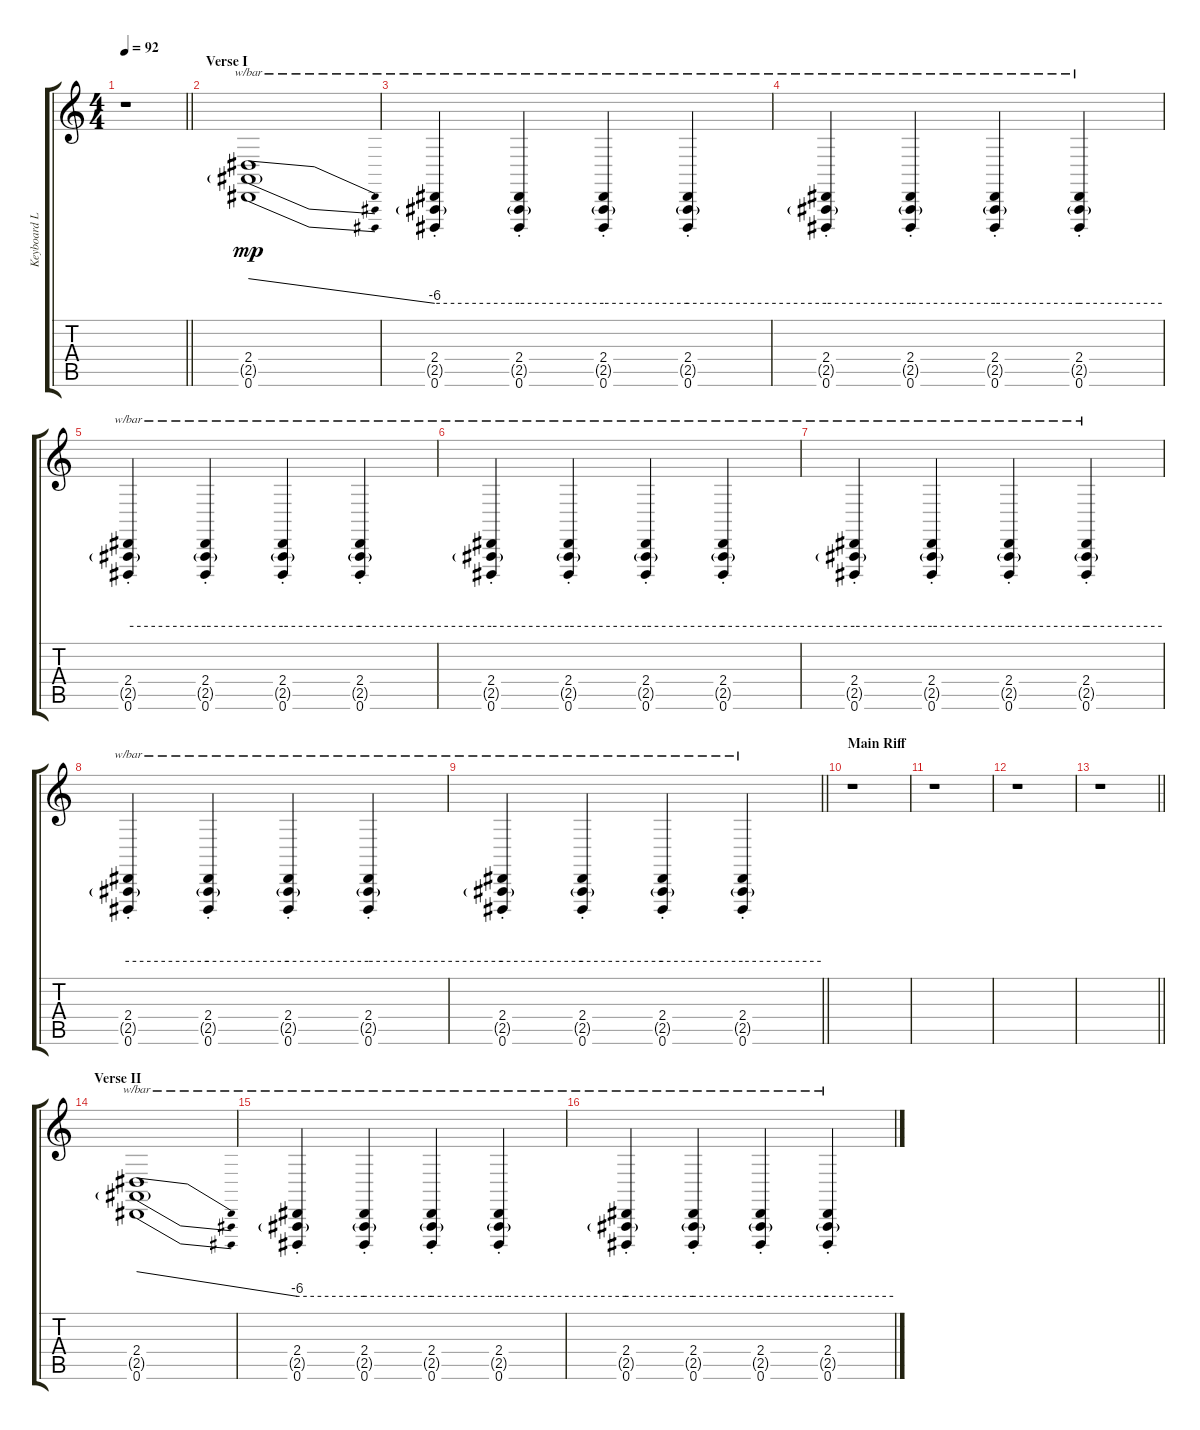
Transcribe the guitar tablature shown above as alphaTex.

\track ("Keyboard Lead III" "Keyboard L") {instrument lead2sawtooth}
\staff {score tabs}
\tuning (Eb4 Bb3 Gb3 Db3 Ab2 Eb2) {hide}
\ts (4 4)
\tempo 92
\clef g2
\barLineRight lightlight
\ks c
r.1{dy mp} |
\section ("" "Verse I")
(2.4 2.5{g} 0.6).1{tbe (dive default 0 0 60 -24) volume 8 balance 8 instrument lead2sawtooth} |
(2.4{st} 2.5{g st} 0.6{st}).4{tbe (hold default 0 -24 60 -24) volume 5} (2.4{st} 2.5{g st} 0.6{st}).4{tbe (hold default 0 -24 60 -24)} (2.4{st} 2.5{g st} 0.6{st}).4{tbe (hold default 0 -24 60 -24)} (2.4{st} 2.5{g st} 0.6{st}).4{tbe (hold default 0 -24 60 -24)} |
(2.4{st} 2.5{g st} 0.6{st}).4{tbe (hold default 0 -24 60 -24)} (2.4{st} 2.5{g st} 0.6{st}).4{tbe (hold default 0 -24 60 -24)} (2.4{st} 2.5{g st} 0.6{st}).4{tbe (hold default 0 -24 60 -24)} (2.4{st} 2.5{g st} 0.6{st}).4{tbe (hold default 0 -24 60 -24)} |
(2.4{st} 2.5{g st} 0.6{st}).4{tbe (hold default 0 -24 60 -24)} (2.4{st} 2.5{g st} 0.6{st}).4{tbe (hold default 0 -24 60 -24)} (2.4{st} 2.5{g st} 0.6{st}).4{tbe (hold default 0 -24 60 -24)} (2.4{st} 2.5{g st} 0.6{st}).4{tbe (hold default 0 -24 60 -24)} |
(2.4{st} 2.5{g st} 0.6{st}).4{tbe (hold default 0 -24 60 -24)} (2.4{st} 2.5{g st} 0.6{st}).4{tbe (hold default 0 -24 60 -24)} (2.4{st} 2.5{g st} 0.6{st}).4{tbe (hold default 0 -24 60 -24)} (2.4{st} 2.5{g st} 0.6{st}).4{tbe (hold default 0 -24 60 -24)} |
(2.4{st} 2.5{g st} 0.6{st}).4{tbe (hold default 0 -24 60 -24)} (2.4{st} 2.5{g st} 0.6{st}).4{tbe (hold default 0 -24 60 -24)} (2.4{st} 2.5{g st} 0.6{st}).4{tbe (hold default 0 -24 60 -24)} (2.4{st} 2.5{g st} 0.6{st}).4{tbe (hold default 0 -24 60 -24)} |
(2.4{st} 2.5{g st} 0.6{st}).4{tbe (hold default 0 -24 60 -24)} (2.4{st} 2.5{g st} 0.6{st}).4{tbe (hold default 0 -24 60 -24)} (2.4{st} 2.5{g st} 0.6{st}).4{tbe (hold default 0 -24 60 -24)} (2.4{st} 2.5{g st} 0.6{st}).4{tbe (hold default 0 -24 60 -24)} |
\barLineRight lightlight
(2.4{st} 2.5{g st} 0.6{st}).4{tbe (hold default 0 -24 60 -24)} (2.4{st} 2.5{g st} 0.6{st}).4{tbe (hold default 0 -24 60 -24)} (2.4{st} 2.5{g st} 0.6{st}).4{tbe (hold default 0 -24 60 -24)} (2.4{st} 2.5{g st} 0.6{st}).4{tbe (hold default 0 -24 60 -24)} |
\section ("" "Main Riff")
r.1 |
r.1 |
r.1 |
\barLineRight lightlight
r.1 |
\section ("" "Verse II")
(2.4 2.5{g} 0.6).1{tbe (dive default 0 0 60 -24) volume 8 balance 8 instrument lead2sawtooth} |
(2.4{st} 2.5{g st} 0.6{st}).4{tbe (hold default 0 -24 60 -24) volume 5} (2.4{st} 2.5{g st} 0.6{st}).4{tbe (hold default 0 -24 60 -24)} (2.4{st} 2.5{g st} 0.6{st}).4{tbe (hold default 0 -24 60 -24)} (2.4{st} 2.5{g st} 0.6{st}).4{tbe (hold default 0 -24 60 -24)} |
(2.4{st} 2.5{g st} 0.6{st}).4{tbe (hold default 0 -24 60 -24)} (2.4{st} 2.5{g st} 0.6{st}).4{tbe (hold default 0 -24 60 -24)} (2.4{st} 2.5{g st} 0.6{st}).4{tbe (hold default 0 -24 60 -24)} (2.4{st} 2.5{g st} 0.6{st}).4{tbe (hold default 0 -24 60 -24)}
